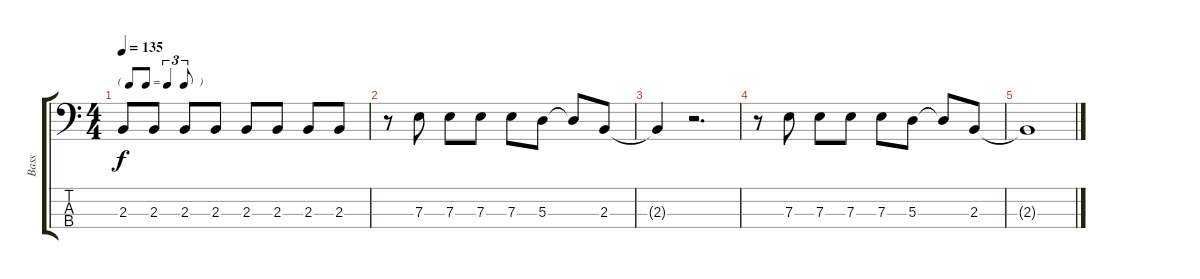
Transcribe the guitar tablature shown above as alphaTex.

\track ("Bass" "Bass") {instrument electricbassfinger}
\staff {score tabs}
\tuning (G2 D2 A1 E1) {hide}
\ts (4 4)
\tf triplet8th
\tempo 135
\clef f4
\ks c
2.3{t}.8{dy f} 2.3.8 2.3.8 2.3.8 2.3.8 2.3.8 2.3.8 2.3.8 |
r.8 7.3.8 7.3.8 7.3.8 7.3.8 5.3.8 5.3{t}.8 2.3.8 |
2.3{t}.4 r.2{d} |
r.8 7.3.8 7.3.8 7.3.8 7.3.8 5.3.8 5.3{t}.8 2.3.8 |
2.3{t}.1
